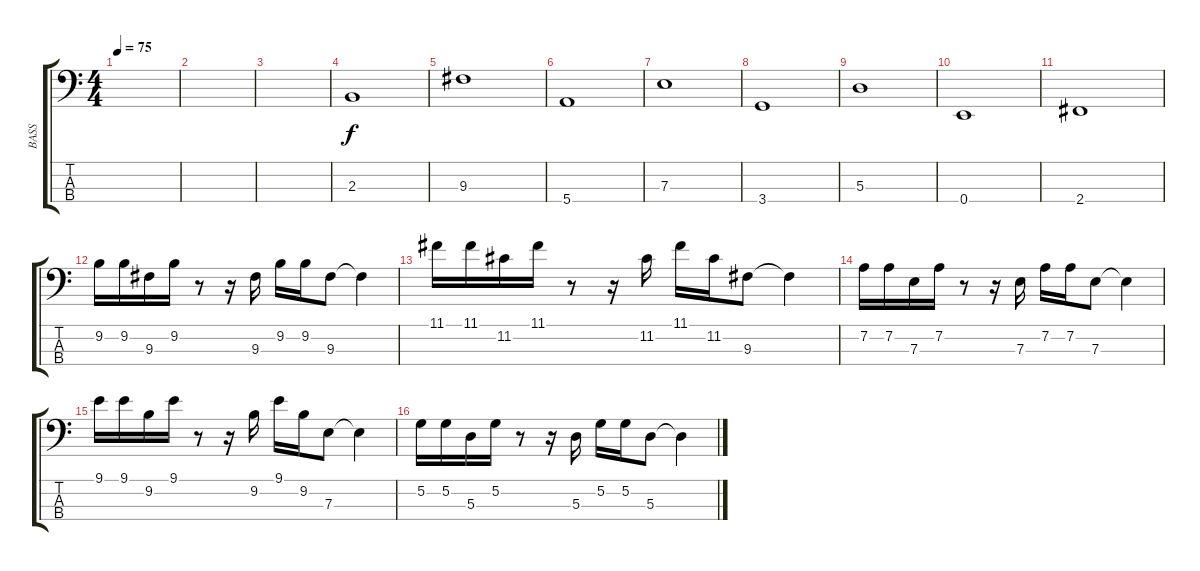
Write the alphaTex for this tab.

\track ("BASS" "BASS") {instrument fretlessbass}
\staff {score tabs}
\tuning (G2 D2 A1 E1) {hide}
\ts (4 4)
\tempo 75
\clef f4
\ks c
|
|
|
2.3.1 |
9.3.1 |
5.4.1 |
7.3.1 |
3.4.1 |
5.3.1 |
0.4.1 |
2.4.1 |
9.2.16{dy f} 9.2.16 9.3.16 9.2.16 r.8 r.16 9.3.16 9.2.16 9.2.16 9.3.8 9.3{t}.4 |
11.1.16 11.1.16 11.2.16 11.1.16 r.8 r.16 11.2.16 11.1.16 11.2.16 9.3.8 9.3{t}.4 |
7.2.16 7.2.16 7.3.16 7.2.16 r.8 r.16 7.3.16 7.2.16 7.2.16 7.3.8 7.3{t}.4 |
9.1.16 9.1.16 9.2.16 9.1.16 r.8 r.16 9.2.16 9.1.16 9.2.16 7.3.8 7.3{t}.4 |
5.2.16 5.2.16 5.3.16 5.2.16 r.8 r.16 5.3.16 5.2.16 5.2.16 5.3.8 5.3{t}.4
